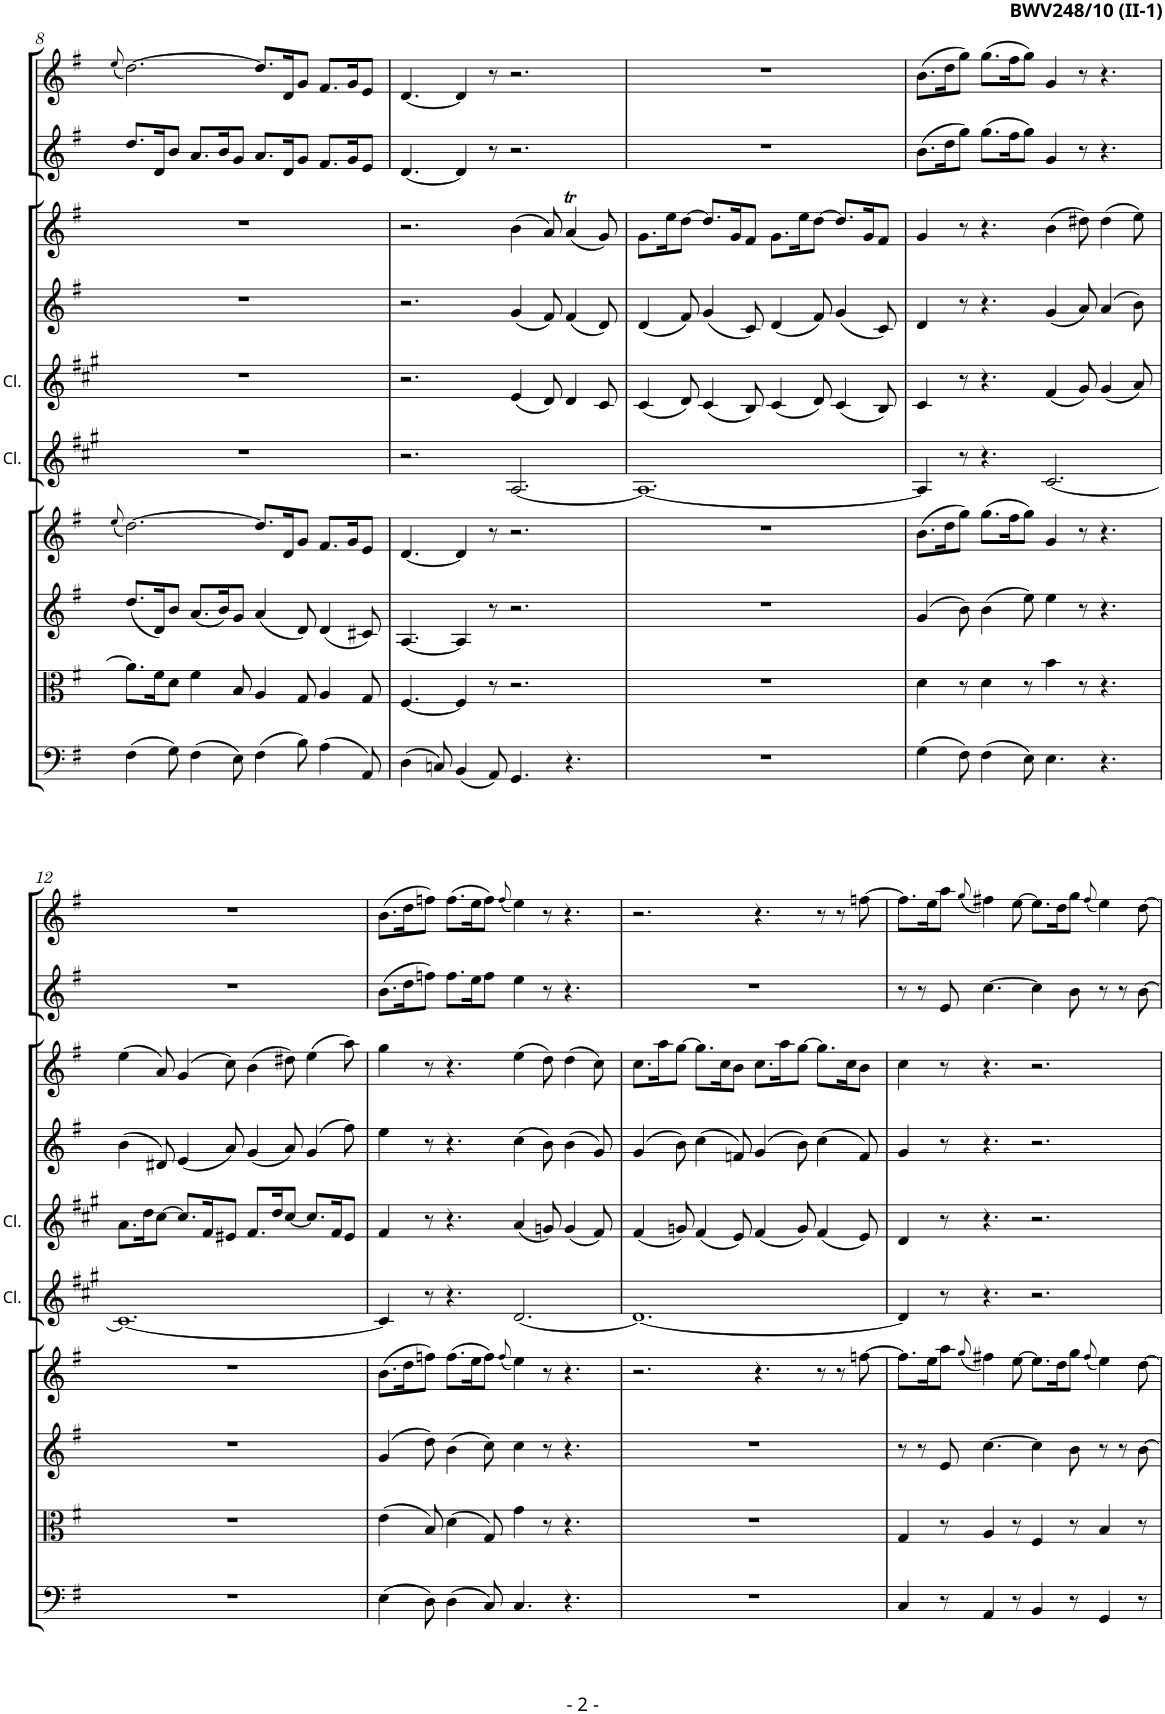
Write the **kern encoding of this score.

**kern	**kern	**kern	**kern	**kern	**kern	**kern	**kern	**kern	**kern	**kern	**kern	**kern
*part13	*part12	*part11	*part10	*part9	*part8	*part7	*part6	*part5	*part4	*part3	*part2	*part1
*staff13	*staff12	*staff11	*staff10	*staff9	*staff8	*staff7	*staff6	*staff5	*staff4	*staff3	*staff2	*staff1
*I"BC-Org	*I"BC-Fg	*I"BC-Cb	*I"BC	*I"Va	*I"Vn2	*I"Vn1	*I"Clarinete	*I"Clarinete	*I"oba2	*I"oba1	*I"fltr2	*I"fltr1
*	*	*I'Cb	*	*	*	*	*I'Cl.	*I'Cl.	*I'Ob	*I'Ob	*I'Fl	*I'Fl
!!LO:PB:g=z
*clefF4	*clefF4	*clefF4	*clefF4	*clefC3	*clefG2	*clefG2	*clefG2	*clefG2	*clefG2	*clefG2	*clefG2	*clefG2
*	*	*Trd7c12	*	*	*	*	*Trd1c2	*Trd1c2	*	*	*	*
*k[f#]	*k[f#]	*k[f#]	*k[f#]	*k[f#]	*k[f#]	*k[f#]	*k[f#c#g#]	*k[f#c#g#]	*k[f#]	*k[f#]	*k[f#]	*k[f#]
*G:	*G:	*G:	*G:	*G:	*G:	*G:	*A:	*A:	*G:	*G:	*G:	*G:
*M12/8	*M12/8	*M12/8	*M12/8	*M12/8	*M12/8	*M12/8	*M12/8	*M12/8	*M12/8	*M12/8	*M12/8	*M12/8
=8	=8	=8	=8	=8	=8	=8	=8	=8	=8	=8	=8	=8
.	.	.	.	.	.	(8qee/	.	.	.	.	.	(8qee/
4F#	4F#	4F#	(4F#\	8.a\L]	(8.dd/L	[2.dd\)	1.r	1.r	1.r	1.r	8.dd/L	[2.dd\)
.	.	.	.	16f#\K	16d/K)	.	.	.	.	.	16d/K	.
8G	8G	8G	8G\)	8d\J	8b/J	.	.	.	.	.	8b/J	.
4F#	4F#	4F#	(4F#\	4f#\	(8.a/L	.	.	.	.	.	8.a/L	.
.	.	.	.	.	16b/K)	.	.	.	.	.	16b/K	.
8E	8E	8E	8E\)	8B/	8g/J	.	.	.	.	.	8g/J	.
4F#	4F#	4F#	(4F#\	4A/	(4a/	8.dd/L]	.	.	.	.	8.a/L	8.dd/L]
.	.	.	.	.	.	16d/K	.	.	.	.	16d/K	16d/K
8B	8B	8B	8B\)	8G/	8d/)	8g/J	.	.	.	.	8g/J	8g/J
4A	4A	4A	(4A\	4A/	(4d/	8.f#/L	.	.	.	.	8.f#/L	8.f#/L
.	.	.	.	.	.	16g/K	.	.	.	.	16g/K	16g/K
8AA	8AA	8AA	8AA/)	8G/	8c#X/)	8e/J	.	.	.	.	8e/J	8e/J
=9	=9	=9	=9	=9	=9	=9	=9	=9	=9	=9	=9	=9
4D	4D	4D	(4D\	[4.F#/	[4.A/	[4.d/	2.r	2.r	2.r	2.r	[4.d/	[4.d/
8C	8C	8C	8Cn/)	.	.	.	.	.	.	.	.	.
4BB	4BB	4BB	(4BB/	4F#/]	4A/]	4d/]	.	.	.	.	4d/]	4d/]
8AA	8AA	8AA	8AA/)	8r	8r	8r	.	.	.	.	8r	8r
4.GG	4.GG	4.GG	4.GG/	2.r	2.r	2.r	[2.A/	(4e/	(4g/	(4b\	2.r	2.r
.	.	.	.	.	.	.	.	8d/)	8f#/)	8a/)	.	.
!LO:N:vis=4	!LO:N:vis=4	!LO:N:vis=4	!	!	!	!	!	!	!	!	!	!
4.r	4.r	4.r	4.r	.	.	.	.	4d/	(4f#/	(4aT/	.	.
.	.	.	.	.	.	.	.	8c#/	8d/)	8g/)	.	.
=10	=10	=10	=10	=10	=10	=10	=10	=10	=10	=10	=10	=10
1.r	1.r	1.r	1.r	1.r	1.r	1.r	1.A_	(4c#/	(4d/	8.g\L	1.r	1.r
.	.	.	.	.	.	.	.	.	.	16ee\K	.	.
.	.	.	.	.	.	.	.	8d/)	8f#/)	[8dd\J	.	.
.	.	.	.	.	.	.	.	(4c#/	(4g/	8.dd/L]	.	.
.	.	.	.	.	.	.	.	.	.	16g/K	.	.
.	.	.	.	.	.	.	.	8B/)	8c/)	8f#/J	.	.
.	.	.	.	.	.	.	.	(4c#/	(4d/	8.g\L	.	.
.	.	.	.	.	.	.	.	.	.	16ee\K	.	.
.	.	.	.	.	.	.	.	8d/)	8f#/)	[8dd\J	.	.
.	.	.	.	.	.	.	.	(4c#/	(4g/	8.dd/L]	.	.
.	.	.	.	.	.	.	.	.	.	16g/K	.	.
.	.	.	.	.	.	.	.	8B/)	8c/)	8f#/J	.	.
=11	=11	=11	=11	=11	=11	=11	=11	=11	=11	=11	=11	=11
4G	4G	4G	(4G\	4d\	(4g/	(8.b\L	4A/]	4c#/	4d/	4g/	(8.b\L	(8.b\L
.	.	.	.	.	.	16dd\K	.	.	.	.	16dd\K	16dd\K
8F#	8F#	8F#	8F#\)	8r	8b\)	8gg\J)	8r	8r	8r	8r	8gg\J)	8gg\J)
4F#	4F#	4F#	(4F#\	4d\	(4b\	(8.gg\L	4.r	4.r	4.r	4.r	(8.gg\L	(8.gg\L
.	.	.	.	.	.	16ff#\K	.	.	.	.	16ff#\K	16ff#\K
8E	8E	8E	8E\)	8r	8ee\)	8gg\J)	.	.	.	.	8gg\J)	8gg\J)
4.E	4.E	4.E	4.E\	4b\	4ee\	4g/	[2.c#/	(4f#/	(4g/	(4b\	4g/	4g/
.	.	.	.	8r	8r	8r	.	8g#/)	8a/)	8dd#X\)	8r	8r
!LO:N:vis=4	!LO:N:vis=4	!LO:N:vis=4	!	!	!	!	!	!	!	!	!	!
4.r	4.r	4.r	4.r	4.r	4.r	4.r	.	(4g#/	(4a/	(4dd#\	4.r	4.r
.	.	.	.	.	.	.	.	8a/)	8b\)	8ee\)	.	.
!!LO:LB:g=z
=12	=12	=12	=12	=12	=12	=12	=12	=12	=12	=12	=12	=12
1.r	1.r	1.r	1.r	1.r	1.r	1.r	1.c#_	8.a\L	(4b\	(4ee\	1.r	1.r
.	.	.	.	.	.	.	.	16dd\K	.	.	.	.
.	.	.	.	.	.	.	.	[8cc#\J	8d#X/)	8a/)	.	.
.	.	.	.	.	.	.	.	8.cc#/L]	(4e/	(4g/	.	.
.	.	.	.	.	.	.	.	16f#/K	.	.	.	.
.	.	.	.	.	.	.	.	8e#X/J	8a/)	8cc\)	.	.
.	.	.	.	.	.	.	.	8.f#/L	(4g/	(4b\	.	.
.	.	.	.	.	.	.	.	16dd/K	.	.	.	.
.	.	.	.	.	.	.	.	[8cc#/J	8a/)	8dd#X\)	.	.
.	.	.	.	.	.	.	.	8.cc#/L]	(4g/	(4ee\	.	.
.	.	.	.	.	.	.	.	16f#/K	.	.	.	.
.	.	.	.	.	.	.	.	8e#/J	8ff#\)	8aa\)	.	.
=13	=13	=13	=13	=13	=13	=13	=13	=13	=13	=13	=13	=13
4E	4E	4E	(4E\	(4e\	(4g/	(8.b\L	4c#/]	4f#/	4ee\	4gg\	(8.b\L	(8.b\L
.	.	.	.	.	.	16dd\K	.	.	.	.	16dd\K	16dd\K
8D	8D	8D	8D\)	8B/)	8dd\)	8ffn\J)	8r	8r	8r	8r	8ffn\J)	8ffn\J)
4D	4D	4D	(4D\	(4d\	(4b\	(8.ff\L	4.r	4.r	4.r	4.r	8.ff\L	(8.ff\L
.	.	.	.	.	.	16ee\K	.	.	.	.	16ee\K	16ee\K
8C	8C	8C	8C/)	8G/)	8cc\)	8ff\J)	.	.	.	.	8ff\J	8ff\J)
.	.	.	.	.	.	(8qff/	.	.	.	.	.	(8qff/
4.C	4.C	4.C	4.C/	4g\	4cc\	4ee\)	[2.d/	(4a/	(4cc\	(4ee\	4ee\	4ee\)
.	.	.	.	8r	8r	8r	.	8gn/)	8b\)	8dd\)	8r	8r
!LO:N:vis=4	!LO:N:vis=4	!LO:N:vis=4	!	!	!	!	!	!	!	!	!	!
4.r	4.r	4.r	4.r	4.r	4.r	4.r	.	(4g/	(4b\	(4dd\	4.r	4.r
.	.	.	.	.	.	.	.	8f#/)	8g/)	8cc\)	.	.
=14	=14	=14	=14	=14	=14	=14	=14	=14	=14	=14	=14	=14
1.r	1.r	1.r	1.r	1.r	1.r	2.r	1.d_	(4f#/	(4g/	8.cc\L	1.r	2.r
.	.	.	.	.	.	.	.	.	.	16aa\K	.	.
.	.	.	.	.	.	.	.	8gn/)	8b\)	[8gg\J	.	.
.	.	.	.	.	.	.	.	(4f#/	(4cc\	8.gg\L]	.	.
.	.	.	.	.	.	.	.	.	.	16cc\K	.	.
.	.	.	.	.	.	.	.	8e/)	8fn/)	8b\J	.	.
.	.	.	.	.	.	4.r	.	(4f#/	(4g/	8.cc\L	.	4.r
.	.	.	.	.	.	.	.	.	.	16aa\K	.	.
.	.	.	.	.	.	.	.	8g/)	8b\)	[8gg\J	.	.
.	.	.	.	.	.	8r	.	(4f#/	(4cc\	8.gg\L]	.	8r
.	.	.	.	.	.	8r	.	.	.	.	.	8r
.	.	.	.	.	.	.	.	.	.	16cc\K	.	.
.	.	.	.	.	.	[8ffn\	.	8e/)	8f/)	8b\J	.	[8ffn\
=15	=15	=15	=15	=15	=15	=15	=15	=15	=15	=15	=15	=15
4C	4C	4C	4C/	4G/	8r	8.ff\L]	4d/]	4d/	4g/	4cc\	8r	8.ff\L]
.	.	.	.	.	8r	.	.	.	.	.	8r	.
.	.	.	.	.	.	16ee\K	.	.	.	.	.	16ee\K
8r	8r	8r	8r	8r	8e/	8aa\J	8r	8r	8r	8r	8e/	8aa\J
.	.	.	.	.	.	(8qgg/	.	.	.	.	.	(8qgg/
4AA	4AA	4AA	4AA/	4A/	[4.cc\	4ff#X\)	4.r	4.r	4.r	4.r	[4.cc\	4ff#X\)
8r	8r	8r	8r	8r	.	[8ee\	.	.	.	.	.	[8ee\
4BB	4BB	4BB	4BB/	4F#/	4cc\]	8.ee\L]	2.r	2.r	2.r	2.r	4cc\]	8.ee\L]
.	.	.	.	.	.	16dd\K	.	.	.	.	.	16dd\K
8r	8r	8r	8r	8r	8b\	8gg\J	.	.	.	.	8b\	8gg\J
.	.	.	.	.	.	(8qff#/	.	.	.	.	.	(8qff#/
4GG	4GG	4GG	4GG/	4B/	8r	4ee\)	.	.	.	.	8r	4ee\)
.	.	.	.	.	8r	.	.	.	.	.	8r	.
8r	8r	8r	8r	8r	[8b\	[8dd\	.	.	.	.	[8b\	[8dd\
=	=	=	=	=	=	=	=	=	=	=	=	=
*-	*-	*-	*-	*-	*-	*-	*-	*-	*-	*-	*-	*-
